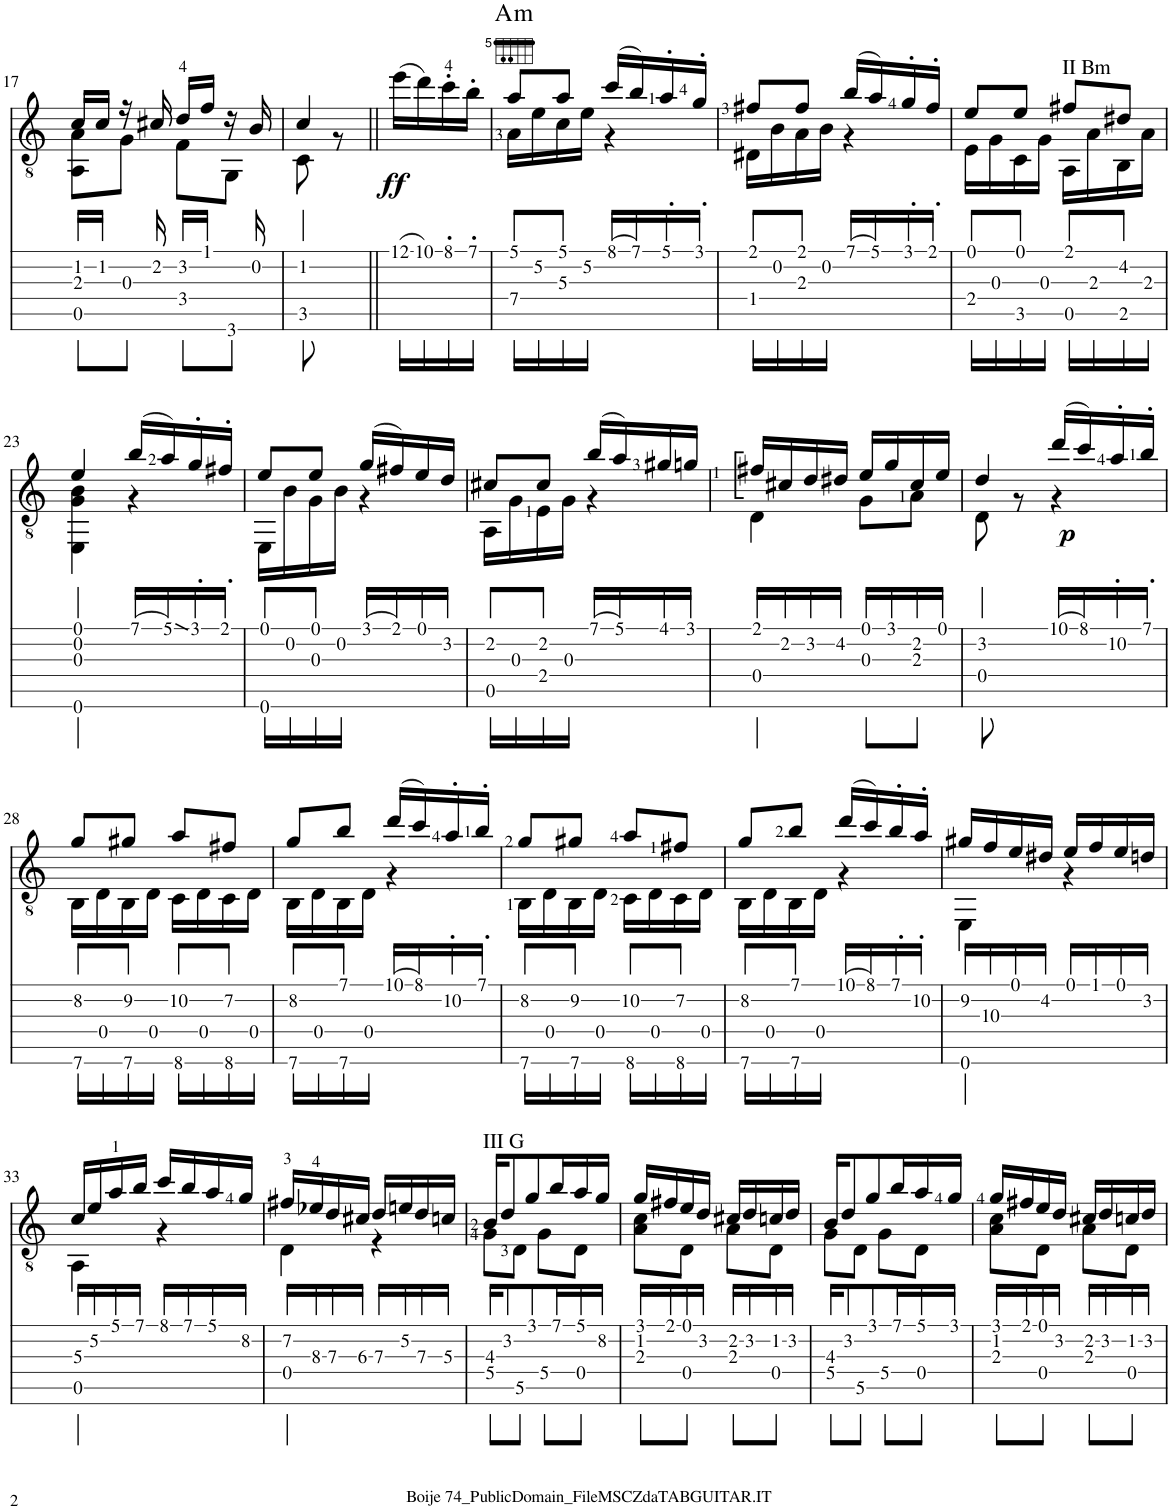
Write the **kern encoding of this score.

**kern	**kern	**dynam	**harte
*part2	*part1	*part1	*part1
*staff2	*staff1	*staff1	*
*I"Chitarra classica (Intavolatura)	*I"Guitar	*	*
!!LO:PB:g=z
*	*clefGv2	*	*
*k[]	*k[]	*	*
*M2/4	*M2/4	*	*
=17	=17	=17	=17
*^	*^	*	*
16c/LL	8AA\ 8A\L	16c/LL	8AA\ 8A\L	.	.
16c/JJ	.	16c/JJ	.	.	.
16r	8G\J	16r	8G\J	.	.
16c#X/	.	16c#X/	.	.	.
16d/LL	8F\L	16d/LL	8F\L	.	.
16f/JJ	.	16f/JJ	.	.	.
16r	8GG\J	16r	8GG\J	.	.
16B/	.	16B/	.	.	.
=18	=18	=18	=18	=18	=18
4c/	8C\	4c/	8C\	.	.
.	8r	.	8r	.	.
=19||	=19||	=19||	=19||	=19||	=19||
!	!	!	!	!LO:DY:b	!
*v	*v	*	*	*	*
*	*v	*v	*	*
(16ee\LL	(16ee\LL	ff	.
16dd\)	16dd\)	.	.
16cc'\	16cc'\	.	.
16b'\JJ	16b'\JJ	.	.
=20	=20	=20	=20
*^	*^	*	*
!	!	!	!	!	!LO:H:kt=m
8a/L	16A\LL	8a/L	16A\LL	.	A:min
.	16e\	.	16e\	.	.
8a/J	16c\	8a/J	16c\	.	.
.	16e\JJ	.	16e\JJ	.	.
(16cc/LL	4r	(16cc/LL	4r	.	.
16b/)	.	16b/)	.	.	.
16a'/	.	16a'/	.	.	.
16g'/JJ	.	16g'/JJ	.	.	.
=21	=21	=21	=21	=21	=21
8f#X/L	16D#X\LL	8f#X/L	16D#X\LL	.	.
.	16B\	.	16B\	.	.
8f#/J	16A\	8f#/J	16A\	.	.
.	16B\JJ	.	16B\JJ	.	.
(16b/LL	4r	(16b/LL	4r	.	.
16a/)	.	16a/)	.	.	.
16g'/	.	16g'/	.	.	.
16f#'/JJ	.	16f#'/JJ	.	.	.
=22	=22	=22	=22	=22	=22
8e/L	16E\LL	8e/L	16E\LL	.	.
.	16G\	.	16G\	.	.
8e/J	16C\	8e/J	16C\	.	.
.	16G\JJ	.	16G\JJ	.	.
!	!	!LO:TX:a:t=II Bm	!	!	!
8f#X/L	16AA\LL	8f#X/L	16AA\LL	.	.
.	16A\	.	16A\	.	.
8d#X/J	16BB\	8d#X/J	16BB\	.	.
.	16A\JJ	.	16A\JJ	.	.
!!LO:LB:g=z	!!
=23	=23	=23	=23	=23	=23
4e/	4EE\ 4G\ 4B\	4e/	4EE\ 4G\ 4B\	.	.
(16b/LL	4r	(16b/LL	4r	.	.
16a/)	.	16a/)	.	.	.
16g'/	.	16g'/	.	.	.
16f#X'/JJ	.	16f#X'/JJ	.	.	.
=24	=24	=24	=24	=24	=24
8e/L	16EE\LL	8e/L	16EE\LL	.	.
.	16B\	.	16B\	.	.
8e/J	16G\	8e/J	16G\	.	.
.	16B\JJ	.	16B\JJ	.	.
(16g/LL	4r	(16g/LL	4r	.	.
16f#X/)	.	16f#X/)	.	.	.
16e/	.	16e/	.	.	.
16d/JJ	.	16d/JJ	.	.	.
=25	=25	=25	=25	=25	=25
8c#X/L	16AA\LL	8c#X/L	16AA\LL	.	.
.	16G\	.	16G\	.	.
8c#/J	16E\	8c#/J	16E\	.	.
.	16G\JJ	.	16G\JJ	.	.
(16b/LL	4r	(16b/LL	4r	.	.
16a/)	.	16a/)	.	.	.
16g#X/	.	16g#X/	.	.	.
16gn/JJ	.	16gn/JJ	.	.	.
=26	=26	=26	=26	=26	=26
16f#X/LL	4D\	16f#X/LL	4D\	.	.
16c#X/	.	16c#X/	.	.	.
16d/	.	16d/	.	.	.
16d#X/JJ	.	16d#X/JJ	.	.	.
16e/LL	8G\L	16e/LL	8G\L	.	.
16g/	.	16g/	.	.	.
16c#/	8A\J	16c#/	8A\J	.	.
16e/JJ	.	16e/JJ	.	.	.
=27	=27	=27	=27	=27	=27
4d/	8D\	4d/	8D\	.	.
.	8r	.	8r	.	.
!	!	!	!	!LO:DY:b	!
(16dd/LL	4r	(16dd/LL	4r	p	.
16cc/)	.	16cc/)	.	.	.
16a'/	.	16a'/	.	.	.
16b'/JJ	.	16b'/JJ	.	.	.
!!LO:LB:g=z	!!
=28	=28	=28	=28	=28	=28
8g/L	16BB\LL	8g/L	16BB\LL	.	.
.	16D\	.	16D\	.	.
8g#X/J	16BB\	8g#X/J	16BB\	.	.
.	16D\JJ	.	16D\JJ	.	.
8a/L	16C\LL	8a/L	16C\LL	.	.
.	16D\	.	16D\	.	.
8f#X/J	16C\	8f#X/J	16C\	.	.
.	16D\JJ	.	16D\JJ	.	.
=29	=29	=29	=29	=29	=29
8g/L	16BB\LL	8g/L	16BB\LL	.	.
.	16D\	.	16D\	.	.
8b/J	16BB\	8b/J	16BB\	.	.
.	16D\JJ	.	16D\JJ	.	.
(16dd/LL	4r	(16dd/LL	4r	.	.
16cc/)	.	16cc/)	.	.	.
16a'/	.	16a'/	.	.	.
16b'/JJ	.	16b'/JJ	.	.	.
=30	=30	=30	=30	=30	=30
8g/L	16BB\LL	8g/L	16BB\LL	.	.
.	16D\	.	16D\	.	.
8g#X/J	16BB\	8g#X/J	16BB\	.	.
.	16D\JJ	.	16D\JJ	.	.
8a/L	16C\LL	8a/L	16C\LL	.	.
.	16D\	.	16D\	.	.
8f#X/J	16C\	8f#X/J	16C\	.	.
.	16D\JJ	.	16D\JJ	.	.
=31	=31	=31	=31	=31	=31
8g/L	16BB\LL	8g/L	16BB\LL	.	.
.	16D\	.	16D\	.	.
8b/J	16BB\	8b/J	16BB\	.	.
.	16D\JJ	.	16D\JJ	.	.
(16dd/LL	4r	(16dd/LL	4r	.	.
16cc/)	.	16cc/)	.	.	.
16b'/	.	16b'/	.	.	.
16a'/JJ	.	16a'/JJ	.	.	.
=32	=32	=32	=32	=32	=32
16g#X/LL	4EE\	16g#X/LL	4EE\	.	.
16f/	.	16f/	.	.	.
16e/	.	16e/	.	.	.
16d#X/JJ	.	16d#X/JJ	.	.	.
16e/LL	4r	16e/LL	4r	.	.
16f/	.	16f/	.	.	.
16e/	.	16e/	.	.	.
16dn/JJ	.	16dn/JJ	.	.	.
!!LO:LB:g=z	!!
=33	=33	=33	=33	=33	=33
16c/LL	4AA\	16c/LL	4AA\	.	.
16e/	.	16e/	.	.	.
16a/	.	16a/	.	.	.
16b/JJ	.	16b/JJ	.	.	.
16cc/LL	4r	16cc/LL	4r	.	.
16b/	.	16b/	.	.	.
16a/	.	16a/	.	.	.
16g/JJ	.	16g/JJ	.	.	.
=34	=34	=34	=34	=34	=34
16f#X/LL	4D\	16f#X/LL	4D\	.	.
16e-X/	.	16e-X/	.	.	.
16d/	.	16d/	.	.	.
16c#X/JJ	.	16c#X/JJ	.	.	.
16d/LL	4r	16d/LL	4r	.	.
16en/	.	16en/	.	.	.
16d/	.	16d/	.	.	.
16cn/JJ	.	16cn/JJ	.	.	.
=35	=35	=35	=35	=35	=35
!	!	!LO:TX:a:t=III G	!	!	!
16B/KL	8G\L	16B/KL	8G\L	.	.
8d/	.	8d/	.	.	.
.	8D\J	.	8D\J	.	.
8g/	.	8g/	.	.	.
.	8G\L	.	8G\L	.	.
16b/L	.	16b/L	.	.	.
16a/	8D\J	16a/	8D\J	.	.
16g/JJ	.	16g/JJ	.	.	.
=36	=36	=36	=36	=36	=36
16g/LL	8A\ 8c\L	16g/LL	8A\ 8c\L	.	.
16f#X/	.	16f#X/	.	.	.
16e/	8D\J	16e/	8D\J	.	.
16d/JJ	.	16d/JJ	.	.	.
16c#X/LL	8A\L	16c#X/LL	8A\L	.	.
16d/	.	16d/	.	.	.
16cn/	8D\J	16cn/	8D\J	.	.
16d/JJ	.	16d/JJ	.	.	.
=37	=37	=37	=37	=37	=37
16B/KL	8G\L	16B/KL	8G\L	.	.
8d/	.	8d/	.	.	.
.	8D\J	.	8D\J	.	.
8g/	.	8g/	.	.	.
.	8G\L	.	8G\L	.	.
16b/L	.	16b/L	.	.	.
16a/	8D\J	16a/	8D\J	.	.
16g/JJ	.	16g/JJ	.	.	.
=38	=38	=38	=38	=38	=38
16g/LL	8A\ 8c\L	16g/LL	8A\ 8c\L	.	.
16f#X/	.	16f#X/	.	.	.
16e/	8D\J	16e/	8D\J	.	.
16d/JJ	.	16d/JJ	.	.	.
16c#X/LL	8A\L	16c#X/LL	8A\L	.	.
16d/	.	16d/	.	.	.
16cn/	8D\J	16cn/	8D\J	.	.
16d/JJ	.	16d/JJ	.	.	.
*v	*v	*	*	*	*
*	*v	*v	*	*
=	=	=	=
*-	*-	*-	*-
